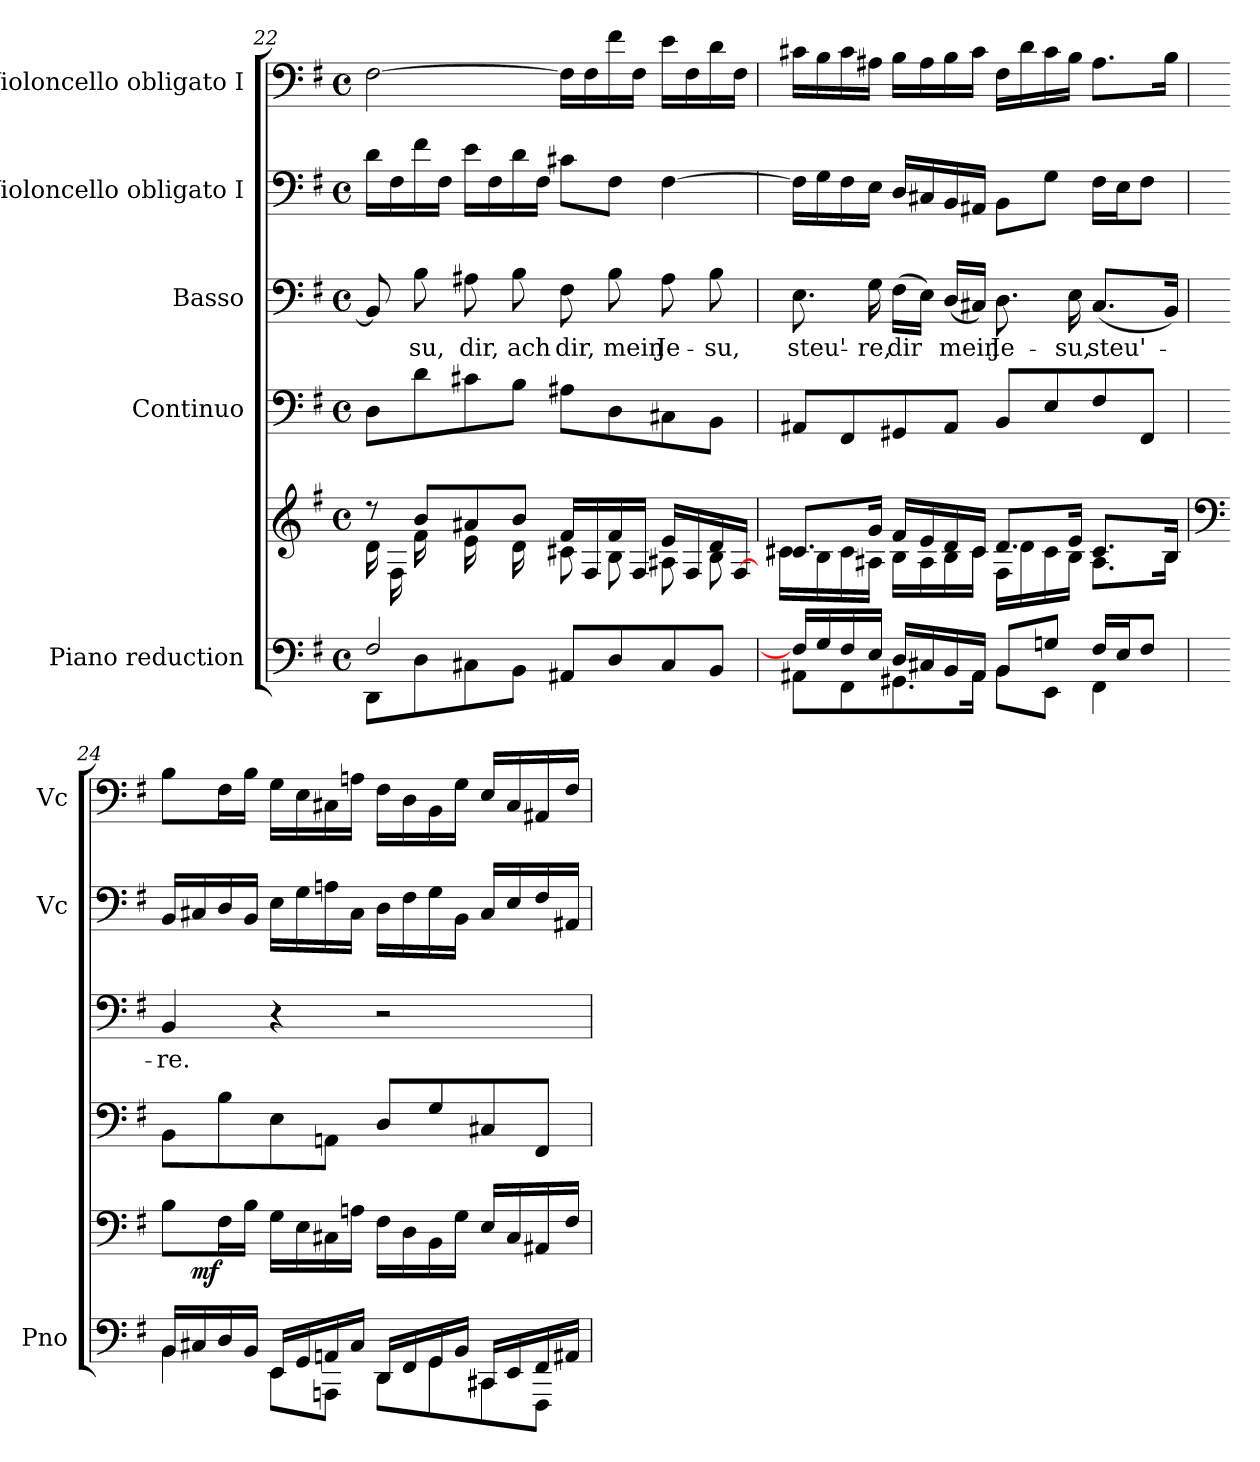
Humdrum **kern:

**kern	**kern	**dynam	**kern	**kern	**text	**kern	**kern
*part5	*part5	*part5	*part4	*part3	*part3	*part2	*part1
*staff6	*staff5	*staff5/6	*staff4	*staff3	*staff3	*staff2	*staff1
*I"Piano reduction	*	*	*I"Continuo	*I"Basso	*	*I"Violoncello obligato I	*I"Violoncello obligato I
*I'Pno	*	*	*	*	*	*I'Vc	*I'Vc
*clefF4	*clefG2	*	*clefF4	*clefF4	*	*clefF4	*clefF4
*	*	*	*ITrd7c12	*	*	*	*
*k[f#]	*k[f#]	*	*k[f#]	*k[f#]	*	*k[f#]	*k[f#]
*M4/4	*M4/4	*	*M4/4	*M4/4	*	*M4/4	*M4/4
*met(c)	*met(c)	*	*met(c)	*met(c)	*	*met(c)	*met(c)
=22	=22	=22	=22	=22	=22	=22	=22
*^	*^	*	*	*	*	*	*
*	*^	*	*	*	*	*	*	*	*
8.ryy	2F#/	8DD\L	8r	16d\LL	.	8DD\L	8BB/]	.	16d\LL	[2F#\
.	.	.	.	16F#\	.	.	.	.	16F#\	.
!	!	!	!	!	!	!	!	!LO:LY:b	!	!
.	.	8D\	8b/L	16f#\	.	8D\	8B\	-su,	16f#\	.
16F#/JJ	.	.	.	16ryy	.	.	.	.	16F#\JJ	.
!	!	!	!	!	!	!	!	!LO:LY:b	!	!
16ryy	.	8C#X\	8a#X/	16e\LL	.	8C#X\	8A#X\	dir,	16e\LL	.
16F#/	.	.	.	16ryy	.	.	.	.	16F#\	.
!	!	!	!	!	!	!	!	!LO:LY:b	!	!
16ryy	.	8BB\J	8b/J	16d\	.	8BB\J	8B\	ach	16d\	.
16F#/JJ	.	.	.	16ryy	.	.	.	.	16F#\JJ	.
!	!	!	!	!	!	!	!	!LO:LY:b	!	!
2ryy	8AA#X/L	2ryy	16f#/LL	8c#X\L	.	8AA#X\L	8F#\	dir,	8c#X\L	16F#\LL]
.	.	.	16F#/	.	.	.	.	.	.	16F#\
!	!	!	!	!	!	!	!	!LO:LY:b	!	!
.	8D/	.	16f#/	8B\	.	8DD\	8B\	mein	8F#\J	16f#\
.	.	.	16F#/JJ	.	.	.	.	.	.	16F#\JJ
!	!	!	!	!	!	!	!	!LO:LY:b	!	!
.	8C#/	.	16e/LL	8A#X\	.	8CC#X\	8A#\	Je-	[4F#\	16e\LL
.	.	.	16F#/	.	.	.	.	.	.	16F#\
!	!	!	!	!	!	!	!	!LO:LY:b	!	!
.	8BB/J	.	16d/	8B\J	.	8BBB\J	8B\	-su,	.	16d\
.	.	.	[16F#/JJ	.	.	.	.	.	.	16F#\JJ
*	*v	*v	*	*	*	*	*	*	*	*
=23	=23	=23	=23	=23	=23	=23	=23	=23	=23
!	!	!	!	!	!	!	!LO:LY:b	!	!
16F#/LL]	8AA#X\L	8.c#X/L	16c#\LL	.	8AAA#X/L	8.E\	steu'-	16F#\LL]	16c#X\LL
16G/	.	.	16B\	.	.	.	.	16G\	16B\
16F#/	8FF#\	.	16c#\	.	8FFF#/	.	.	16F#\	16c#\
!	!	!	!	!	!	!	!LO:LY:b	!	!
16E/JJ	.	16g/Jk	16A#X\JJ	.	.	16G\	-re,	16E\JJ	16A#X\JJ
!	!	!	!	!	!	!	!LO:LY:b	!	!
16D/LL	8.GG#X\	16f#/LL	16B\LL	.	8GGG#X/	(16F#\LL	dir	16D/LL	16B\LL
16C#X/	.	16e/	16A#\	.	.	16E\JJ)	.	16C#X/	16A#\
!	!	!	!	!	!	!	!LO:LY:b	!	!
16BB/	.	16d/	16B\	.	8AAA#/J	(16D/LL	mein	16BB/	16B\
16AA#/JJ	16AA#\Jk	16c#/JJ	16c#\JJ	.	.	16C#X/JJ)	.	16AA#X/JJ	16c#\JJ
!	!	!	!	!	!	!	!LO:LY:b	!	!
8BB/L	8BB\L	8.d/L	16F#\LL	.	8BBB/L	8.D\	Je-	8BB\L	16F#\LL
.	.	.	16d\	.	.	.	.	.	16d\
8Gn/J	8EE\J	.	16c#\	.	8EE/	.	.	8G\J	16c#\
!	!	!	!	!	!	!	!LO:LY:b	!	!
.	.	16e/Jk	16B\JJ	.	.	16E\	-su,	.	16B\JJ
!	!	!	!	!	!	!	!LO:LY:b	!	!
16F#/LL	4FF#\	8.c#/L	8.A#\L	.	8FF#/	(8.C#/L	steu'-	16F#\LL	8.A#\L
16E/J	.	.	.	.	.	.	.	16E\J	.
8F#/J	.	.	.	.	8FFF#/J	.	.	8F#\J	.
.	.	16B/Jk	16B\Jk	.	.	16BB/Jk)	.	.	16B\Jk
!!LO:PB:g=z
=24	=24	=24	=24	=24	=24	=24	=24	=24	=24
*	*	*clefF4	*	*	*	*	*	*	*
!	!	!	!	!	!	!	!LO:LY:b	!	!
16BB/LL	4BB\	8B\L	16ryy	.	8BBB\L	4BB/	-re.	16BB/LL	8B\L
!	!	!	!	!LO:DY:b	!	!	!	!	!
16C#X/	.	.	2...ryy	mf	.	.	.	16C#X/	.
16D/	.	16F#\L	.	.	8BB\	.	.	16D/	16F#\L
16BB/JJ	.	16B\JJ	.	.	.	.	.	16BB/JJ	16B\JJ
16EE/LL	8EE\L	16G\LL	.	.	8EE\	4r	.	16E\LL	16G\LL
16GG/	.	16E\	.	.	.	.	.	16G\	16E\
16AAn/	8AAAn\J	16C#X\	.	.	8AAAn\J	.	.	16An\	16C#X\
16C#/JJ	.	16An\JJ	.	.	.	.	.	16C#\JJ	16An\JJ
16DD/LL	8DD\L	16F#\LL	.	.	8DD/L	2r	.	16D\LL	16F#\LL
16FF#/	.	16D\	.	.	.	.	.	16F#\	16D\
16GG/	8GG\	16BB\	.	.	8GG/	.	.	16G\	16BB\
16BB/JJ	.	16G\JJ	.	.	.	.	.	16BB\JJ	16G\JJ
16CC#X/LL	8CC#\	16E/LL	.	.	8CC#X/	.	.	16C#/LL	16E/LL
16EE/	.	16C#/	.	.	.	.	.	16E/	16C#/
16FF#/	8FFF#\J	16AA#X/	.	.	8FFF#/J	.	.	16F#/	16AA#X/
16AA#X/JJ	.	16F#/JJ	.	.	.	.	.	16AA#X/JJ	16F#/JJ
*v	*v	*	*	*	*	*	*	*	*
*	*v	*v	*	*	*	*	*	*
=	=	=	=	=	=	=	=
*-	*-	*-	*-	*-	*-	*-	*-
